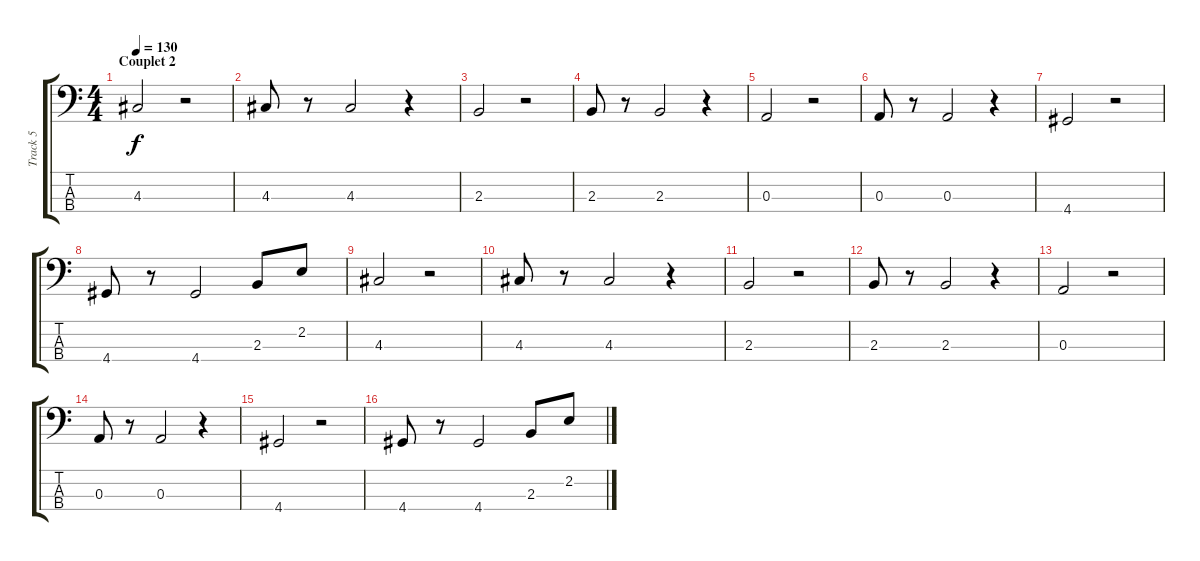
\track ("Track 5" "Track 5") {instrument electricbassfinger}
\staff {score tabs}
\tuning (G2 D2 A1 E1) {hide}
\ts (4 4)
\section ("" "Couplet 2")
\tempo 130
\clef f4
\ks c
4.3.2{dy f} r.2 |
4.3.8 r.8 4.3.2 r.4 |
2.3.2 r.2 |
2.3.8 r.8 2.3.2 r.4 |
0.3.2 r.2 |
0.3.8 r.8 0.3.2 r.4 |
4.4.2 r.2 |
4.4.8 r.8 4.4.2 2.3.8 2.2.8 |
4.3.2 r.2 |
4.3.8 r.8 4.3.2 r.4 |
2.3.2 r.2 |
2.3.8 r.8 2.3.2 r.4 |
0.3.2 r.2 |
0.3.8 r.8 0.3.2 r.4 |
4.4.2 r.2 |
4.4.8 r.8 4.4.2 2.3.8 2.2.8
